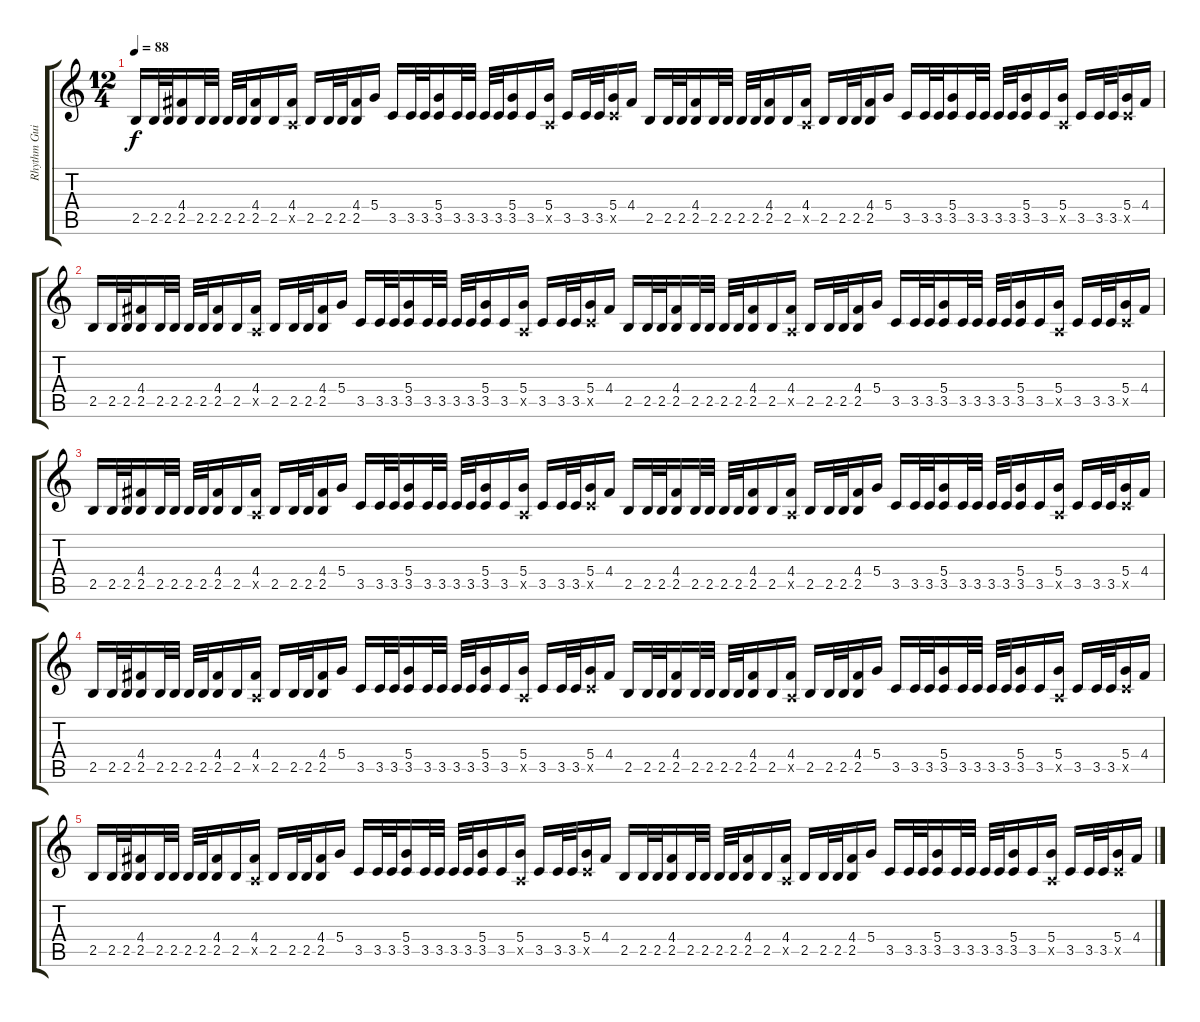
\track ("Rhythm Guitar" "Rhythm Gui") {instrument distortionguitar}
\staff {score tabs}
\tuning (E4 B3 G3 D3 A2 E2) {hide}
\ts (12 4)
\tempo 88
\clef g2
\ks c
2.5.16{dy f} 2.5.32 2.5.32 (4.4 2.5).16 2.5.32 2.5.32 2.5.32 2.5.32 (4.4 2.5).16 2.5.16 (4.4 0.5{x}).16 2.5.16 2.5.32 2.5.32 (4.4 2.5).16 5.4.16 3.5.16 3.5.32 3.5.32 (5.4 3.5).16 3.5.32 3.5.32 3.5.32 3.5.32 (5.4 3.5).16 3.5.16 (5.4 0.5{x}).16 3.5.16 3.5.32 3.5.32 (5.4 3.5{x}).16 4.4.16 2.5.16 2.5.32 2.5.32 (4.4 2.5).16 2.5.32 2.5.32 2.5.32 2.5.32 (4.4 2.5).16 2.5.16 (4.4 0.5{x}).16 2.5.16 2.5.32 2.5.32 (4.4 2.5).16 5.4.16 3.5.16 3.5.32 3.5.32 (5.4 3.5).16 3.5.32 3.5.32 3.5.32 3.5.32 (5.4 3.5).16 3.5.16 (5.4 0.5{x}).16 3.5.16 3.5.32 3.5.32 (5.4 3.5{x}).16 4.4.16 |
2.5.16 2.5.32 2.5.32 (4.4 2.5).16 2.5.32 2.5.32 2.5.32 2.5.32 (4.4 2.5).16 2.5.16 (4.4 0.5{x}).16 2.5.16 2.5.32 2.5.32 (4.4 2.5).16 5.4.16 3.5.16 3.5.32 3.5.32 (5.4 3.5).16 3.5.32 3.5.32 3.5.32 3.5.32 (5.4 3.5).16 3.5.16 (5.4 0.5{x}).16 3.5.16 3.5.32 3.5.32 (5.4 3.5{x}).16 4.4.16 2.5.16 2.5.32 2.5.32 (4.4 2.5).16 2.5.32 2.5.32 2.5.32 2.5.32 (4.4 2.5).16 2.5.16 (4.4 0.5{x}).16 2.5.16 2.5.32 2.5.32 (4.4 2.5).16 5.4.16 3.5.16 3.5.32 3.5.32 (5.4 3.5).16 3.5.32 3.5.32 3.5.32 3.5.32 (5.4 3.5).16 3.5.16 (5.4 0.5{x}).16 3.5.16 3.5.32 3.5.32 (5.4 3.5{x}).16 4.4.16 |
2.5.16 2.5.32 2.5.32 (4.4 2.5).16 2.5.32 2.5.32 2.5.32 2.5.32 (4.4 2.5).16 2.5.16 (4.4 0.5{x}).16 2.5.16 2.5.32 2.5.32 (4.4 2.5).16 5.4.16 3.5.16 3.5.32 3.5.32 (5.4 3.5).16 3.5.32 3.5.32 3.5.32 3.5.32 (5.4 3.5).16 3.5.16 (5.4 0.5{x}).16 3.5.16 3.5.32 3.5.32 (5.4 3.5{x}).16 4.4.16 2.5.16 2.5.32 2.5.32 (4.4 2.5).16 2.5.32 2.5.32 2.5.32 2.5.32 (4.4 2.5).16 2.5.16 (4.4 0.5{x}).16 2.5.16 2.5.32 2.5.32 (4.4 2.5).16 5.4.16 3.5.16 3.5.32 3.5.32 (5.4 3.5).16 3.5.32 3.5.32 3.5.32 3.5.32 (5.4 3.5).16 3.5.16 (5.4 0.5{x}).16 3.5.16 3.5.32 3.5.32 (5.4 3.5{x}).16 4.4.16 |
2.5.16{volume 13} 2.5.32 2.5.32 (4.4 2.5).16 2.5.32 2.5.32 2.5.32 2.5.32 (4.4 2.5).16 2.5.16 (4.4 0.5{x}).16 2.5.16 2.5.32 2.5.32 (4.4 2.5).16{volume 12} 5.4.16 3.5.16 3.5.32 3.5.32 (5.4 3.5).16 3.5.32 3.5.32 3.5.32 3.5.32 (5.4 3.5).16 3.5.16 (5.4 0.5{x}).16 3.5.16 3.5.32{volume 10} 3.5.32 (5.4 3.5{x}).16 4.4.16 2.5.16 2.5.32 2.5.32 (4.4 2.5).16 2.5.32 2.5.32 2.5.32 2.5.32 (4.4 2.5).16 2.5.16 (4.4 0.5{x}).16{volume 9} 2.5.16 2.5.32 2.5.32 (4.4 2.5).16 5.4.16 3.5.16 3.5.32 3.5.32 (5.4 3.5).16 3.5.32 3.5.32 3.5.32 3.5.32 (5.4 3.5).16 3.5.16{volume 8} (5.4 0.5{x}).16 3.5.16 3.5.32 3.5.32 (5.4 3.5{x}).16 4.4.16 |
2.5.16{volume 7} 2.5.32 2.5.32 (4.4 2.5).16 2.5.32 2.5.32 2.5.32 2.5.32 (4.4 2.5).16 2.5.16 (4.4 0.5{x}).16 2.5.16 2.5.32 2.5.32 (4.4 2.5).16{volume 6} 5.4.16 3.5.16 3.5.32 3.5.32 (5.4 3.5).16 3.5.32 3.5.32 3.5.32 3.5.32 (5.4 3.5).16 3.5.16 (5.4 0.5{x}).16 3.5.16 3.5.32{volume 5} 3.5.32 (5.4 3.5{x}).16 4.4.16 2.5.16 2.5.32 2.5.32 (4.4 2.5).16 2.5.32 2.5.32 2.5.32 2.5.32 (4.4 2.5).16 2.5.16{volume 3} (4.4 0.5{x}).16 2.5.16 2.5.32 2.5.32 (4.4 2.5).16 5.4.16 3.5.16 3.5.32 3.5.32 (5.4 3.5).16 3.5.32{volume 2} 3.5.32 3.5.32 3.5.32 (5.4 3.5).16 3.5.16 (5.4 0.5{x}).16 3.5.16 3.5.32 3.5.32 (5.4 3.5{x}).16 4.4.16
